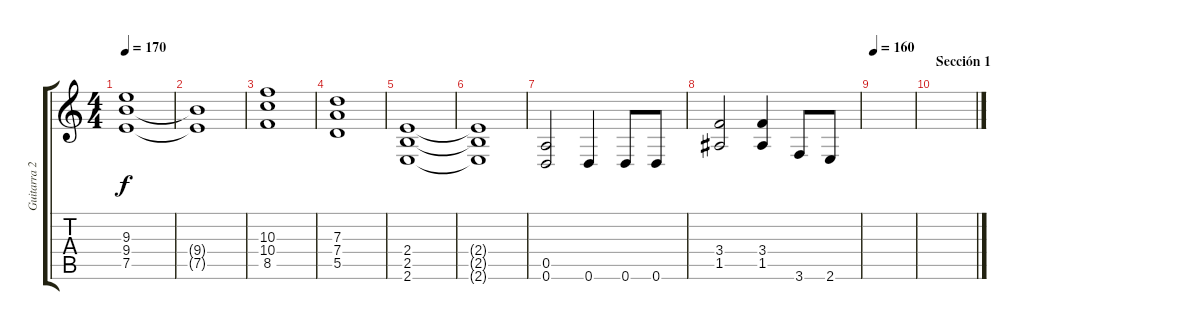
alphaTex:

\track ("Guitarra 2" "Guitarra 2") {instrument distortionguitar}
\staff {score tabs}
\tuning (E4 B3 G3 D3 A2 D2) {hide}
\ts (4 4)
\tempo 170
\clef g2
\ks c
(9.3 9.4 7.5).1{dy f} |
(9.4{t} 7.5{t}).1 |
(10.3 10.4 8.5).1 |
(7.3 7.4 5.5).1 |
(2.4 2.5 2.6).1 |
(2.4{t} 2.5{t} 2.6{t}).1 |
(0.5 0.6).2 0.6.4 0.6.8 0.6.8 |
(3.4 1.5).2 (3.4 1.5).4 3.6.8 2.6.8 |
\tempo 160
|
\section ("" "Sección 1")
